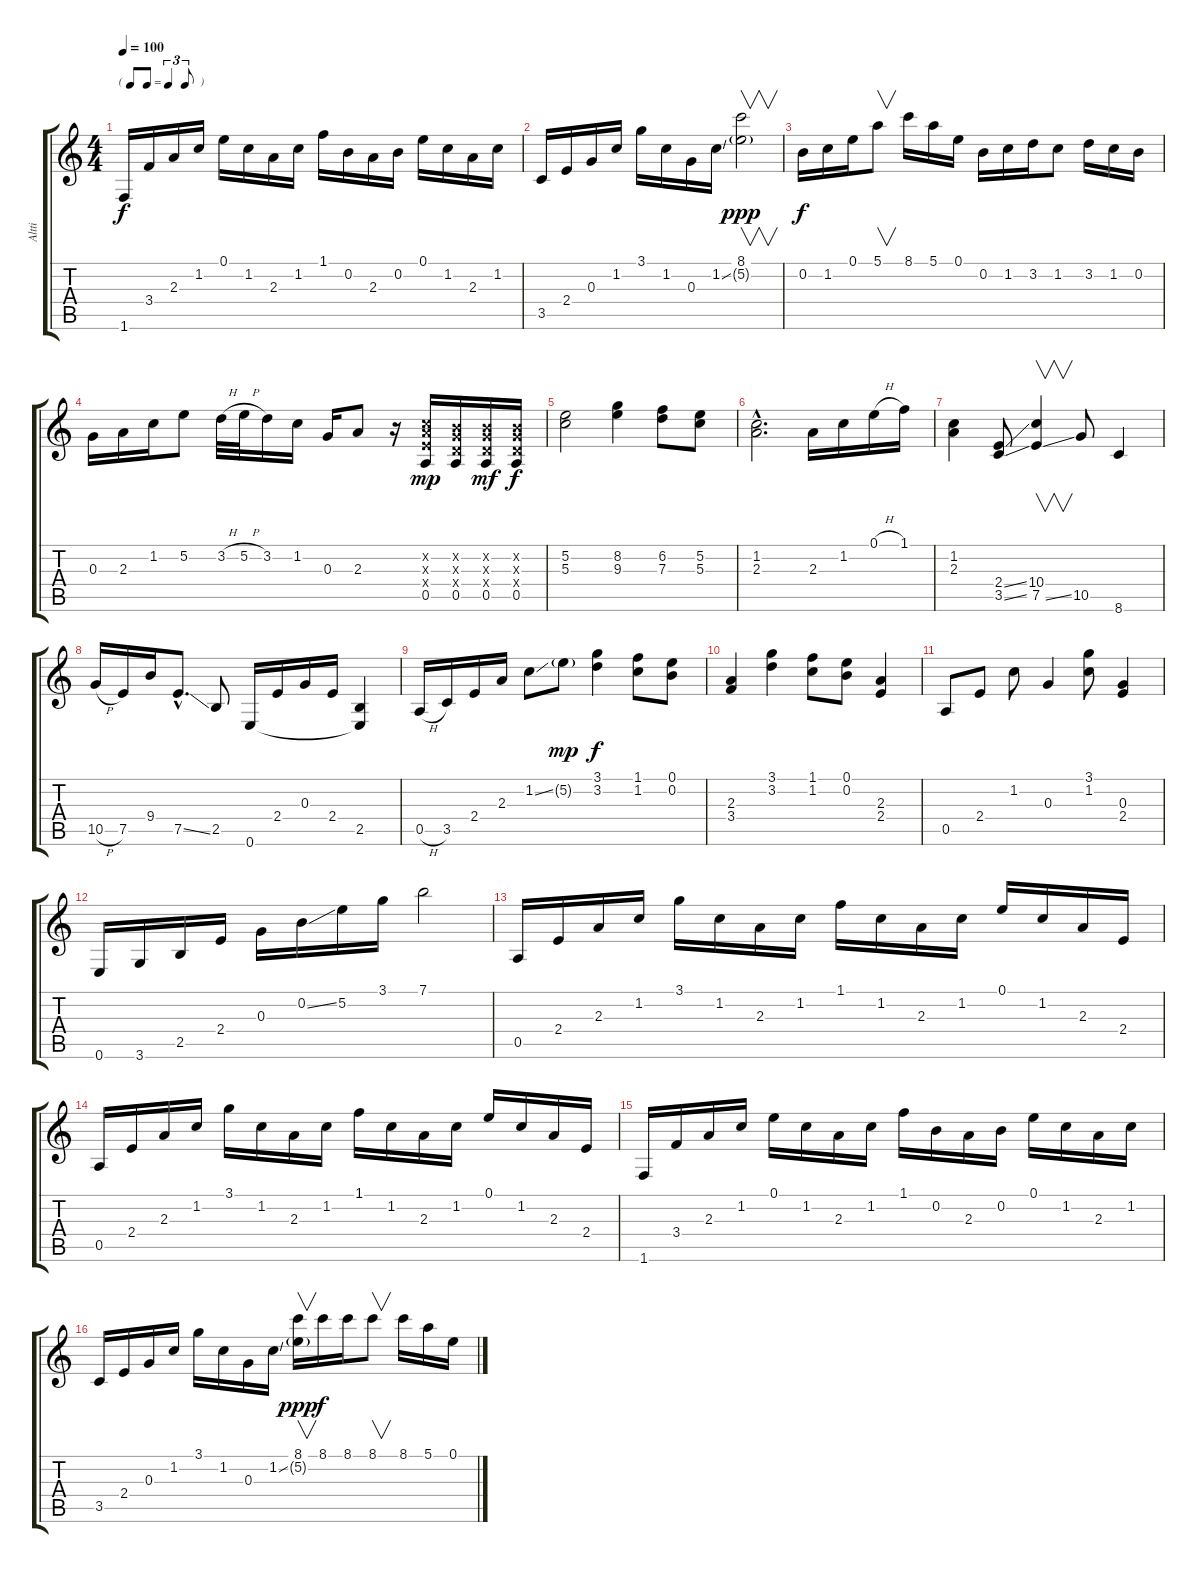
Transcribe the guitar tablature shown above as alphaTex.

\track ("Altti" "Altti") {instrument acousticguitarsteel}
\staff {score tabs}
\tuning (E4 B3 G3 D3 A2 E2) {hide}
\ts (4 4)
\tf triplet8th
\tempo 100
\clef g2
\ks c
1.6.16{dy f} 3.4.16 2.3.16 1.2.16 0.1.16 1.2.16 2.3.16 1.2.16 1.1.16 0.2.16 2.3.16 0.2.16 0.1.16 1.2.16 2.3.16 1.2.16 |
3.5.16 2.4.16 0.3.16 1.2.16 3.1.16 1.2.16 0.3.16 1.2{ss}.16 (8.1 5.2{g}).2{v dy ppp} |
0.2.16{dy f} 1.2.16 0.1.16 5.1.8{v} 8.1.16 5.1.16 0.1.16 0.2.16 1.2.16 3.2.16 1.2.8 3.2.16 1.2.16 0.2.16 |
0.3.16 2.3.16 1.2.16 5.2.8 3.2{h}.32 5.2{h}.32 3.2.16 1.2.16 0.3.16 2.3.8 r.16 (1.2{x} 2.3{x} 2.4{x} 0.5).16{dy mp} (0.2{x} 0.3{x} 0.4{x} 0.5).16 (0.2{x} 0.3{x} 0.4{x} 0.5).16{dy mf} (0.2{x} 0.3{x} 0.4{x} 0.5).16{dy f} |
(5.2 5.3).2 (8.2 9.3).4 (6.2 7.3).8 (5.2 5.3).8 |
(1.2{hac} 2.3{hac}).2{d} 2.3.16 1.2.16 0.1{h}.16 1.1.16 |
(1.2 2.3).4 (2.4{ss} 3.5{ss}).8 (10.4 7.5{ss}).4{v} 10.5.8 8.6.4 |
10.5{h}.16 7.5.16 9.4.16 7.5{ss hac}.8{d} 2.5.8 0.6.16 2.4.16 0.3.16 2.4.16 (2.5 0.6{t}).4 |
0.5{h}.16 3.5.16 2.4.16 2.3.16 1.2{ss}.8 5.2{g}.8{dy mp} (3.1 3.2).4{dy f} (1.1 1.2).8 (0.1 0.2).8 |
(2.3 3.4).4 (3.1 3.2).4 (1.1 1.2).8 (0.1 0.2).8 (2.3 2.4).4 |
0.5.8 2.4.8 1.2.8 0.3.4 (3.1 1.2).8 (0.3 2.4).4 |
0.6.16 3.6.16 2.5.16 2.4.16 0.3.16 0.2{ss}.16 5.2.16 3.1.16 7.1.2 |
0.5.16 2.4.16 2.3.16 1.2.16 3.1.16 1.2.16 2.3.16 1.2.16 1.1.16 1.2.16 2.3.16 1.2.16 0.1.16 1.2.16 2.3.16 2.4.16 |
0.5.16 2.4.16 2.3.16 1.2.16 3.1.16 1.2.16 2.3.16 1.2.16 1.1.16 1.2.16 2.3.16 1.2.16 0.1.16 1.2.16 2.3.16 2.4.16 |
1.6.16 3.4.16 2.3.16 1.2.16 0.1.16 1.2.16 2.3.16 1.2.16 1.1.16 0.2.16 2.3.16 0.2.16 0.1.16 1.2.16 2.3.16 1.2.16 |
3.5.16 2.4.16 0.3.16 1.2.16 3.1.16 1.2.16 0.3.16 1.2{ss}.16 (8.1 5.2{g}).16{v dy ppp} 8.1.16{dy f} 8.1.16 8.1.8{v} 8.1.16 5.1.16 0.1.16
